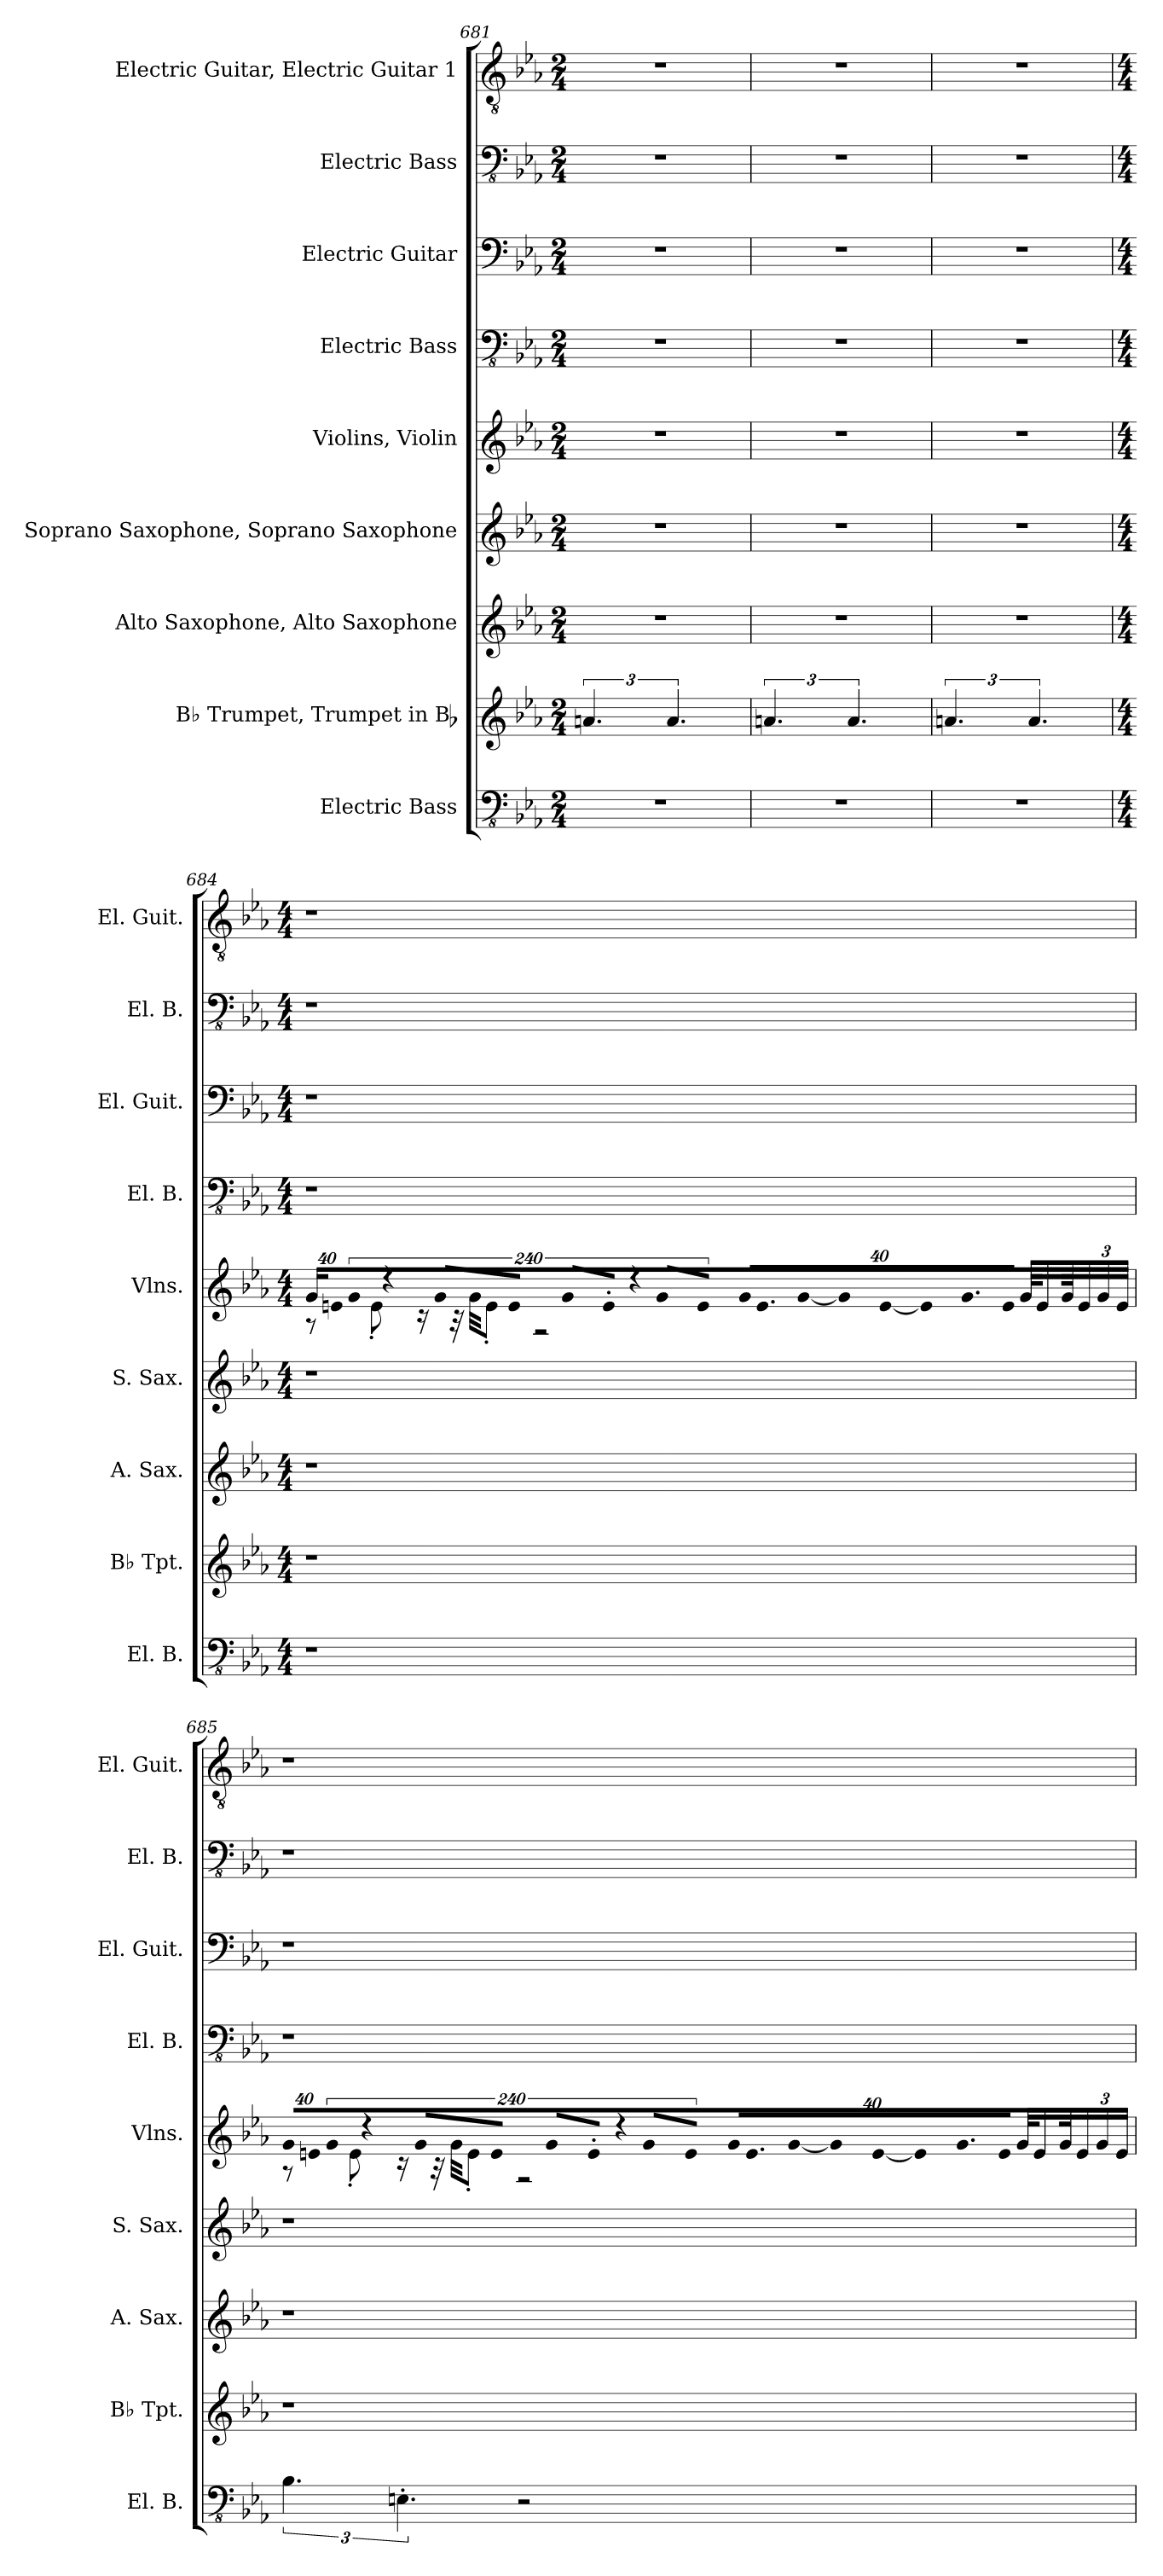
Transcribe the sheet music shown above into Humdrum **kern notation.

**kern	**kern	**kern	**kern	**kern	**kern	**kern	**kern	**kern
*part9	*part8	*part7	*part6	*part5	*part4	*part3	*part2	*part1
*staff9	*staff8	*staff7	*staff6	*staff5	*staff4	*staff3	*staff2	*staff1
*I"Electric Bass	*I"B♭ Trumpet, Trumpet in Bb	*I"Alto Saxophone, Alto Saxophone	*I"Soprano Saxophone, Soprano Saxophone	*I"Violins, Violin	*I"Electric Bass	*I"Electric Guitar	*I"Electric Bass	*I"Electric Guitar, Electric Guitar 1
*I'El. B.	*I'B♭ Tpt.	*I'A. Sax.	*I'S. Sax.	*I'Vlns.	*I'El. B.	*I'El. Guit.	*I'El. B.	*I'El. Guit.
*clefFv4	*clefG2	*clefG2	*clefG2	*clefG2	*clefFv4	*clefF4	*clefFv4	*clefGv2
*	*ITrd1c2	*ITrd5c9	*ITrd1c2	*	*	*	*	*
*k[b-e-a-]	*k[b-e-a-d-g-]	*k[b-e-a-d-g-c-]	*k[b-e-a-d-g-]	*k[b-e-a-]	*k[b-e-a-]	*k[b-e-a-]	*k[b-e-a-]	*k[b-e-a-]
*M2/4	*M2/4	*M2/4	*M2/4	*M2/4	*M2/4	*M2/4	*M2/4	*M2/4
=681	=681	=681	=681	=681	=681	=681	=681	=681
2r	6.gn/	2r	2r	2r	2r	2r	2r	2r
.	6.g/	.	.	.	.	.	.	.
=682	=682	=682	=682	=682	=682	=682	=682	=682
2r	6.gn/	2r	2r	2r	2r	2r	2r	2r
.	6.g/	.	.	.	.	.	.	.
=683	=683	=683	=683	=683	=683	=683	=683	=683
2r	6.gn/	2r	2r	2r	2r	2r	2r	2r
.	6.g/	.	.	.	.	.	.	.
!!LO:PB:g=z
=684	=684	=684	=684	=684	=684	=684	=684	=684
*M4/4	*M4/4	*M4/4	*M4/4	*M4/4	*M4/4	*M4/4	*M4/4	*M4/4
!	!	!	!	!LO:N:vis=32	!	!	!	!
*	*	*	*	*^	*	*	*	*
1r	1r	1r	1r	640%23g/LLL	8r	1r	1r	1r	1r
!	!	!	!	!LO:N:vis=32	!	!	!	!	!
.	.	.	.	640%23en/J	.	.	.	.	.
!	!	!	!	!LO:N:vis=16	!	!	!	!	!
.	.	.	.	1920%137g/JJ	.	.	.	.	.
.	.	.	.	.	8e'\	.	.	.	.
!	!	!	!	!LO:N:vis=32	!	!	!	!	!
.	.	.	.	640%23r	.	.	.	.	.
!	!	!	!	!LO:N:vis=32	!	!	!	!	!
.	.	.	.	640%23g/LLL	.	.	.	.	.
!	!	!	!	!LO:N:vis=32	!	!	!	!	!
.	.	.	.	640%23e/JJJ	.	.	.	.	.
.	.	.	.	.	16r	.	.	.	.
!	!	!	!	!LO:N:vis=32	!	!	!	!	!
.	.	.	.	640%23g/KLL	.	.	.	.	.
!	!	!	!	!LO:N:vis=16	!	!	!	!	!
.	.	.	.	1920%137e'/JJ	.	.	.	.	.
.	.	.	.	.	32r	.	.	.	.
.	.	.	.	.	32g\KKL	.	.	.	.
!	!	!	!	!LO:N:vis=16	!	!	!	!	!
.	.	.	.	1920%137r	.	.	.	.	.
.	.	.	.	.	8e'\J	.	.	.	.
!	!	!	!	!LO:N:vis=32	!	!	!	!	!
.	.	.	.	640%23g/LLL	.	.	.	.	.
!	!	!	!	!LO:N:vis=32	!	!	!	!	!
.	.	.	.	640%23e/JJJ	.	.	.	.	.
.	.	.	.	.	2r	.	.	.	.
*	*	*	*	*Xbrackettup	*	*	*	*	*
!	!	!	!	!LO:N:vis=32	!	!	!	!	!
.	.	.	.	640%23g/LLL	.	.	.	.	.
!	!	!	!	!LO:N:vis=32.	!	!	!	!	!
.	.	.	.	1920%103e/	.	.	.	.	.
!	!	!	!	!LO:N:vis=64	!	!	!	!	!
.	.	.	.	[960%17g/L	.	.	.	.	.
!	!	!	!	!LO:N:vis=64	!	!	!	!	!
.	.	.	.	960%17g/]	.	.	.	.	.
!	!	!	!	!LO:N:vis=64	!	!	!	!	!
.	.	.	.	[960%17e/	.	.	.	.	.
!	!	!	!	!LO:N:vis=64	!	!	!	!	!
.	.	.	.	960%17e/J]	.	.	.	.	.
!	!	!	!	!LO:N:vis=32.	!	!	!	!	!
.	.	.	.	1920%103g/	.	.	.	.	.
!	!	!	!	!LO:N:vis=32	!	!	!	!	!
.	.	.	.	640%23e/JJJ	.	.	.	.	.
.	.	.	.	32g/KLL	.	.	.	.	.
.	.	.	.	16e/	.	.	.	.	.
.	.	.	.	32g/K	.	.	.	.	.
.	.	.	.	24e/	.	.	.	.	.
.	.	.	.	24g/	.	.	.	.	.
.	.	.	.	24e/JJ	.	.	.	.	.
640ryy	640ryy	640ryy	640ryy	.	640ryy	640ryy	640ryy	640ryy	640ryy
!!LO:PB:g=z
=685	=685	=685	=685	=685	=685	=685	=685	=685	=685
*	*	*	*	*brackettup	*	*	*	*	*
!	!	!	!	!LO:N:vis=32	!	!	!	!	!
6.BB-\	1r	1r	1r	640%23g/LLL	8r	1r	1r	1r	1r
!	!	!	!	!LO:N:vis=32	!	!	!	!	!
.	.	.	.	640%23en/J	.	.	.	.	.
!	!	!	!	!LO:N:vis=16	!	!	!	!	!
.	.	.	.	1920%137g/JJ	.	.	.	.	.
.	.	.	.	.	8e'\	.	.	.	.
!	!	!	!	!LO:N:vis=32	!	!	!	!	!
.	.	.	.	640%23r	.	.	.	.	.
!	!	!	!	!LO:N:vis=32	!	!	!	!	!
.	.	.	.	640%23g/LLL	.	.	.	.	.
!	!	!	!	!LO:N:vis=32	!	!	!	!	!
.	.	.	.	640%23e/JJJ	.	.	.	.	.
6.EEn'\	.	.	.	.	16r	.	.	.	.
!	!	!	!	!LO:N:vis=32	!	!	!	!	!
.	.	.	.	640%23g/KLL	.	.	.	.	.
!	!	!	!	!LO:N:vis=16	!	!	!	!	!
.	.	.	.	1920%137e'/JJ	.	.	.	.	.
.	.	.	.	.	32r	.	.	.	.
.	.	.	.	.	32g\KKL	.	.	.	.
!	!	!	!	!LO:N:vis=16	!	!	!	!	!
.	.	.	.	1920%137r	.	.	.	.	.
.	.	.	.	.	8e'\J	.	.	.	.
!	!	!	!	!LO:N:vis=32	!	!	!	!	!
.	.	.	.	640%23g/LLL	.	.	.	.	.
!	!	!	!	!LO:N:vis=32	!	!	!	!	!
.	.	.	.	640%23e/JJJ	.	.	.	.	.
2r	.	.	.	.	2r	.	.	.	.
*	*	*	*	*Xbrackettup	*	*	*	*	*
!	!	!	!	!LO:N:vis=32	!	!	!	!	!
.	.	.	.	640%23g/LLL	.	.	.	.	.
!	!	!	!	!LO:N:vis=32.	!	!	!	!	!
.	.	.	.	1920%103e/	.	.	.	.	.
!	!	!	!	!LO:N:vis=64	!	!	!	!	!
.	.	.	.	[960%17g/L	.	.	.	.	.
!	!	!	!	!LO:N:vis=64	!	!	!	!	!
.	.	.	.	960%17g/]	.	.	.	.	.
!	!	!	!	!LO:N:vis=64	!	!	!	!	!
.	.	.	.	[960%17e/	.	.	.	.	.
!	!	!	!	!LO:N:vis=64	!	!	!	!	!
.	.	.	.	960%17e/J]	.	.	.	.	.
!	!	!	!	!LO:N:vis=32.	!	!	!	!	!
.	.	.	.	1920%103g/	.	.	.	.	.
!	!	!	!	!LO:N:vis=32	!	!	!	!	!
.	.	.	.	640%23e/JJJ	.	.	.	.	.
.	.	.	.	32g/KLL	.	.	.	.	.
.	.	.	.	16e/	.	.	.	.	.
.	.	.	.	32g/K	.	.	.	.	.
.	.	.	.	24e/	.	.	.	.	.
.	.	.	.	24g/	.	.	.	.	.
.	.	.	.	24e/JJ	.	.	.	.	.
640ryy	640ryy	640ryy	640ryy	.	640ryy	640ryy	640ryy	640ryy	640ryy
*	*	*	*	*v	*v	*	*	*	*
=	=	=	=	=	=	=	=	=
*-	*-	*-	*-	*-	*-	*-	*-	*-
